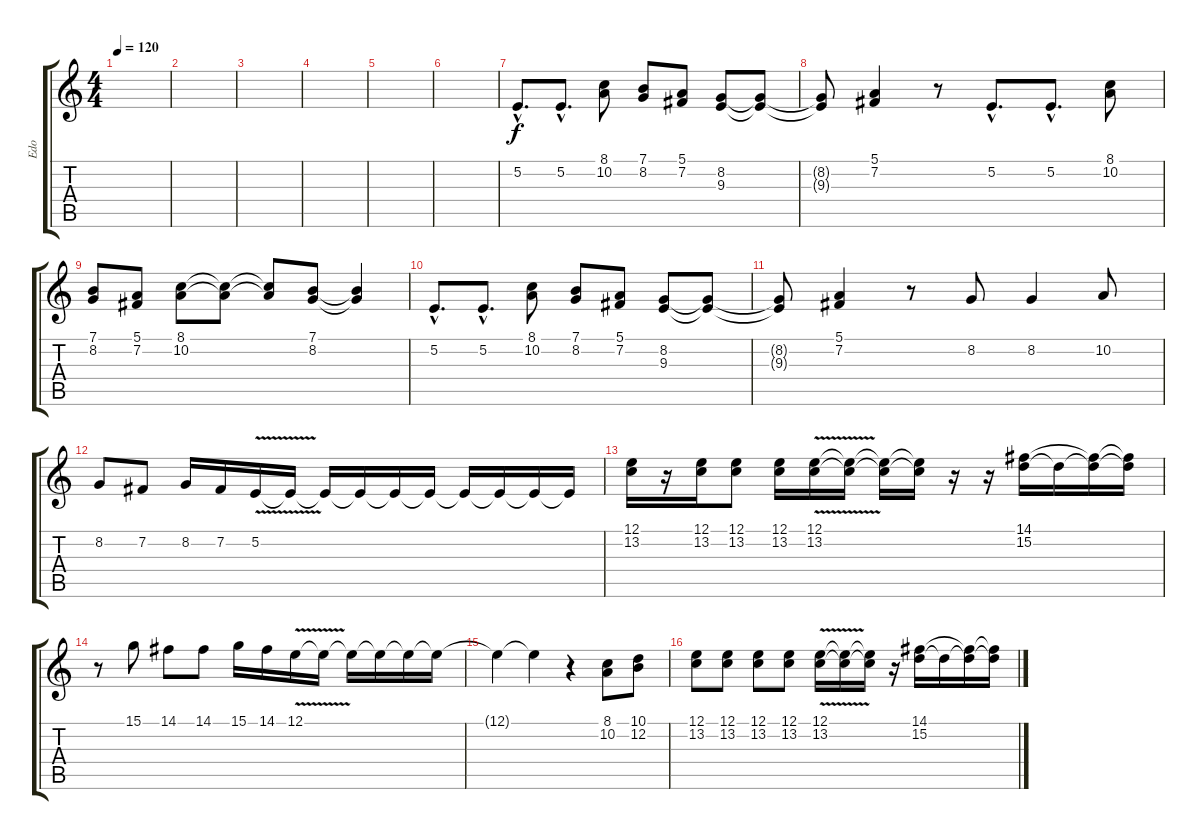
\track ("Edo" "Edo") {instrument pad4choir}
\staff {score tabs}
\tuning (E4 B3 G3 D3 A2 E2) {hide}
\ts (4 4)
\tempo 120
\clef g2
\ks c
|
|
|
|
|
|
5.2{hac}.8{d} 5.2{hac}.8{d} (8.1 10.2).8 (7.1 8.2).8 (5.1 7.2).8 (8.2 9.3).8 (8.2{t} 9.3{t}).8 |
(8.2{t} 9.3{t}).8 (5.1 7.2).4 r.8 5.2{hac}.8{d} 5.2{hac}.8{d} (8.1 10.2).8 |
(7.1 8.2).8 (5.1 7.2).8 (8.1 10.2).8 (8.1{t} 10.2{t}).8 (8.1{t} 10.2{t}).8 (7.1 8.2).8 (7.1{t} 8.2{t}).4 |
5.2{hac}.8{d} 5.2{hac}.8{d} (8.1 10.2).8 (7.1 8.2).8 (5.1 7.2).8 (8.2 9.3).8 (8.2{t} 9.3{t}).8 |
(8.2{t} 9.3{t}).8 (5.1 7.2).4 r.8 8.2.8 8.2.4 10.2.8 |
8.2.8 7.2.8 8.2.16 7.2.16 5.2{v}.16 5.2{t}.16 5.2{t}.16 5.2{t}.16 5.2{t}.16 5.2{t}.16 5.2{t}.16 5.2{t}.16 5.2{t}.16 5.2{t}.16 |
(12.1 13.2).16 r.16 (12.1 13.2).16 (12.1 13.2).8 (12.1 13.2).16 (12.1 13.2{v}).16 (12.1{t} 13.2{t}).16 (12.1{t} 13.2{t}).16 (12.1{t} 13.2{t}).16 r.16 r.16 (14.1 15.2).16 15.2{t}.16 (14.1{t} 15.2{t}).16 (14.1{t} 15.2{t}).16 |
r.8 15.1.8 14.1.8 14.1.8 15.1.16 14.1.16 12.1{v}.16 12.1{t}.16 12.1{t}.16 12.1{t}.16 12.1{t}.16 12.1{t}.16 |
12.1{t}.4 12.1{t}.4 r.4 (8.1 10.2).8 (10.1 12.2).8 |
(12.1 13.2).8 (12.1 13.2).8 (12.1 13.2).8 (12.1 13.2).8 (12.1 13.2{v}).16 (12.1{t} 13.2{t}).16 (12.1{t} 13.2{t}).16 r.16 (14.1 15.2).16 15.2{t}.16 (14.1{t} 15.2{t}).16 (14.1{t} 15.2{t}).16
